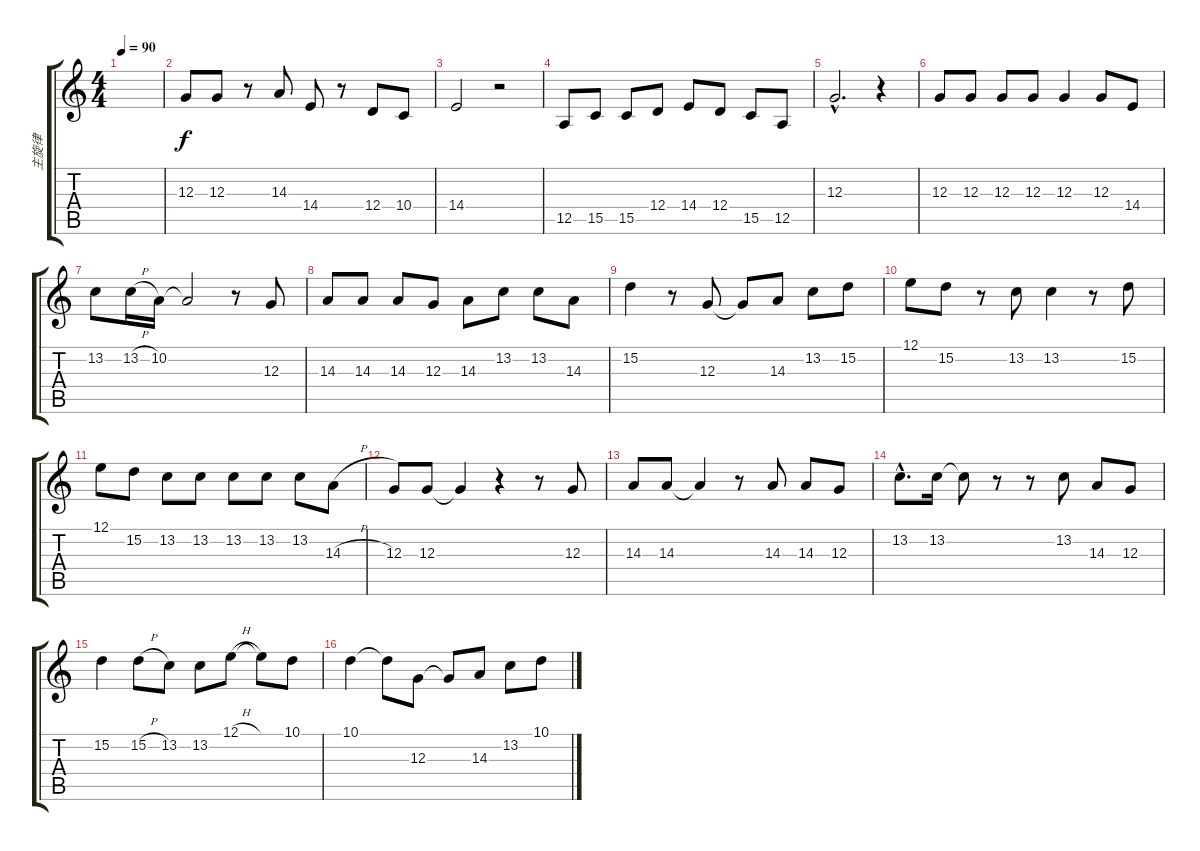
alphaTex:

\track ("主旋律" "主旋律") {instrument sopranosax}
\staff {score tabs}
\tuning (E4 B3 G3 D3 A2 E2) {hide}
\ts (4 4)
\tempo 90
\clef g2
\ks c
|
12.3.8 12.3.8 r.8 14.3.8 14.4.8 r.8 12.4.8 10.4.8 |
14.4.2 r.2 |
12.5.8 15.5.8 15.5.8 12.4.8 14.4.8 12.4.8 15.5.8 12.5.8 |
12.3{hac}.2{d} r.4 |
12.3.8 12.3.8 12.3.8 12.3.8 12.3.4 12.3.8 14.4.8 |
13.2.8 13.2{h}.16 10.2.16 10.2{t}.2 r.8 12.3.8 |
14.3.8 14.3.8 14.3.8 12.3.8 14.3.8 13.2.8 13.2.8 14.3.8 |
15.2.4 r.8 12.3.8 12.3{t}.8 14.3.8 13.2.8 15.2.8 |
12.1.8 15.2.8 r.8 13.2.8 13.2.4 r.8 15.2.8 |
12.1.8 15.2.8 13.2.8 13.2.8 13.2.8 13.2.8 13.2.8 14.3{h}.8 |
12.3.8 12.3.8 12.3{t}.4 r.4 r.8 12.3.8 |
14.3.8 14.3.8 14.3{t}.4 r.8 14.3.8 14.3.8 12.3.8 |
13.2{hac}.8{d} 13.2.16 13.2{t}.8 r.8 r.8 13.2.8 14.3.8 12.3.8 |
15.2.4 15.2{h}.8 13.2.8 13.2.8 12.1{h}.8 12.1{t}.8 10.1.8 |
10.1.4 10.1{t}.8 12.3.8 12.3{t}.8 14.3.8 13.2.8 10.1.8
